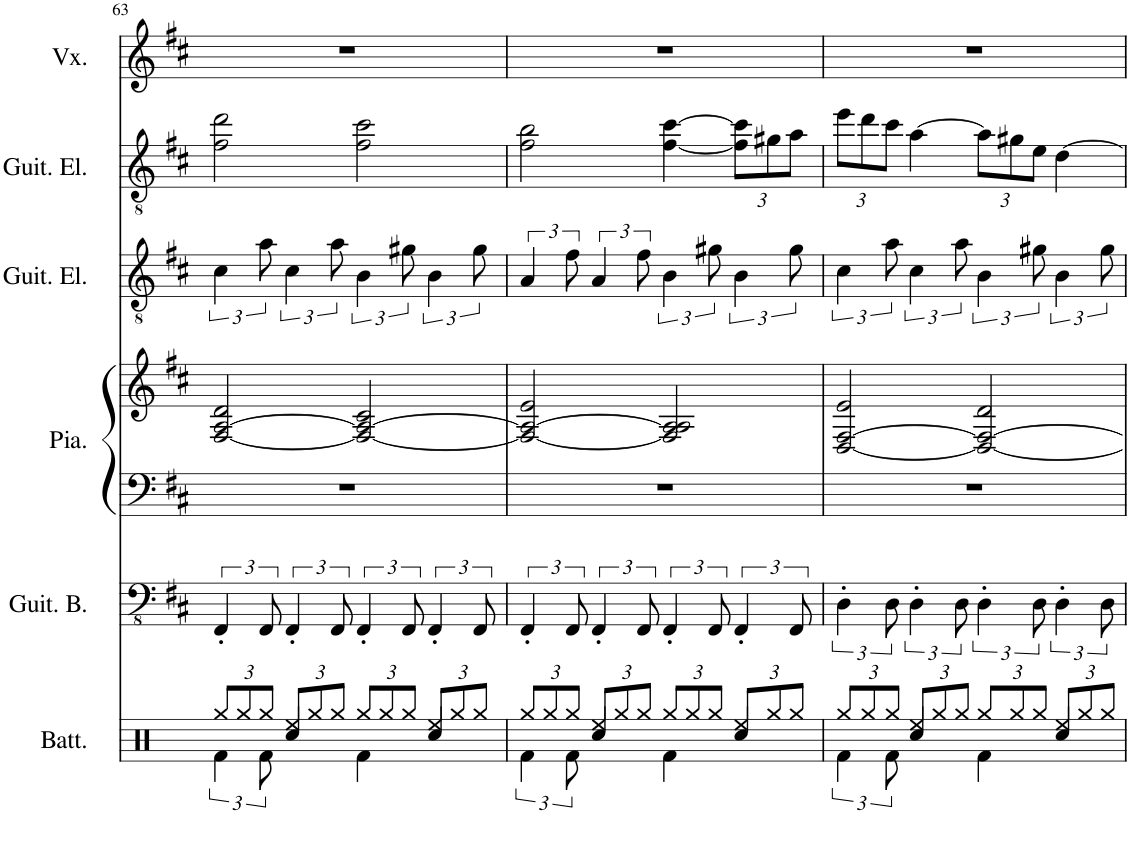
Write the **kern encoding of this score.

**kern	**kern	**kern	**kern	**kern	**kern	**kern
*part6	*part5	*part4	*part4	*part3	*part2	*part1
*staff7	*staff6	*staff5	*staff4	*staff3	*staff2	*staff1
*I"Batterie	*I"Guitare basse	*I"Piano	*	*I"Guitare électrique	*I"Guitare électrique	*I"Voix
*I'Batt.	*I'Guit. B.	*I'Pia.	*	*I'Guit. El.	*I'Guit. El.	*I'Vx.
!!LO:PB:g=z
*clefX	*clefFv4	*clefF4	*clefG2	*clefGv2	*clefGv2	*clefG2
*k[]	*k[f#c#]	*k[f#c#]	*k[f#c#]	*k[f#c#]	*k[f#c#]	*k[f#c#]
*M4/4	*M4/4	*M4/4	*M4/4	*M4/4	*M4/4	*M4/4
=63	=63	=63	=63	=63	=63	=63
*^	*	*	*	*	*	*
*Xbrackettup	*brackettup	*	*	*	*	*	*
12Rgg/L	6Rf\	6FFF#'/	1r	[2F#/ [2A/ 2d/	6c#\	2f#\ 2dd\	1r
12Rgg/	.	.	.	.	.	.	.
12Rgg/J	12Rf\	12FFF#/	.	.	12a\	.	.
*Xbrackettup	*	*	*	*	*	*	*
12Ree/L	4Rcc/	6FFF#'/	.	.	6c#\	.	.
12Rgg/	.	.	.	.	.	.	.
12Rgg/J	.	12FFF#/	.	.	12a\	.	.
12Rgg/L	4Rf\	6FFF#'/	.	2F#/_ 2A/_ 2c#/	6B\	2f#\ 2cc#\	.
12Rgg/	.	.	.	.	.	.	.
12Rgg/J	.	12FFF#/	.	.	12g#X\	.	.
12Ree/L	4Rcc/	6FFF#'/	.	.	6B\	.	.
12Rgg/	.	.	.	.	.	.	.
12Rgg/J	.	12FFF#/	.	.	12g#\	.	.
=64	=64	=64	=64	=64	=64	=64	=64
*	*brackettup	*	*	*	*	*	*
12Rgg/L	6Rf\	6FFF#'/	1r	2F#/_ 2A/_ 2e/	6A/	2f#\ 2b\	1r
12Rgg/	.	.	.	.	.	.	.
12Rgg/J	12Rf\	12FFF#/	.	.	12f#\	.	.
*Xbrackettup	*	*	*	*	*	*	*
12Ree/L	4Rcc/	6FFF#'/	.	.	6A/	.	.
12Rgg/	.	.	.	.	.	.	.
12Rgg/J	.	12FFF#/	.	.	12f#\	.	.
12Rgg/L	4Rf\	6FFF#'/	.	2F#/] 2A/] 2A/	6B\	[4f#\ [4cc#\	.
12Rgg/	.	.	.	.	.	.	.
12Rgg/J	.	12FFF#/	.	.	12g#X\	.	.
*	*	*	*	*	*	*Xbrackettup	*
12Ree/L	4Rcc/	6FFF#'/	.	.	6B\	12f#\] 12cc#\]L	.
12Rgg/	.	.	.	.	.	12g#X\	.
12Rgg/J	.	12FFF#/	.	.	12g#\	12a\J	.
=65	=65	=65	=65	=65	=65	=65	=65
*	*brackettup	*	*	*	*	*	*
12Rgg/L	6Rf\	6DD'\	1r	[2D/ [2F#/ 2e/	6c#\	12ee\L	1r
12Rgg/	.	.	.	.	.	12dd\	.
12Rgg/J	12Rf\	12DD\	.	.	12a\	12cc#\J	.
*Xbrackettup	*	*	*	*	*	*	*
12Ree/L	4Rcc/	6DD'\	.	.	6c#\	[4a\	.
12Rgg/	.	.	.	.	.	.	.
12Rgg/J	.	12DD\	.	.	12a\	.	.
12Rgg/L	4Rf\	6DD'\	.	2D/_ 2F#/_ 2d/	6B\	12a\L]	.
12Rgg/	.	.	.	.	.	12g#X\	.
12Rgg/J	.	12DD\	.	.	12g#X\	12e\J	.
12Ree/L	4Rcc/	6DD'\	.	.	6B\	[4d\	.
12Rgg/	.	.	.	.	.	.	.
12Rgg/J	.	12DD\	.	.	12g#\	.	.
*v	*v	*	*	*	*	*	*
=	=	=	=	=	=	=
*-	*-	*-	*-	*-	*-	*-
